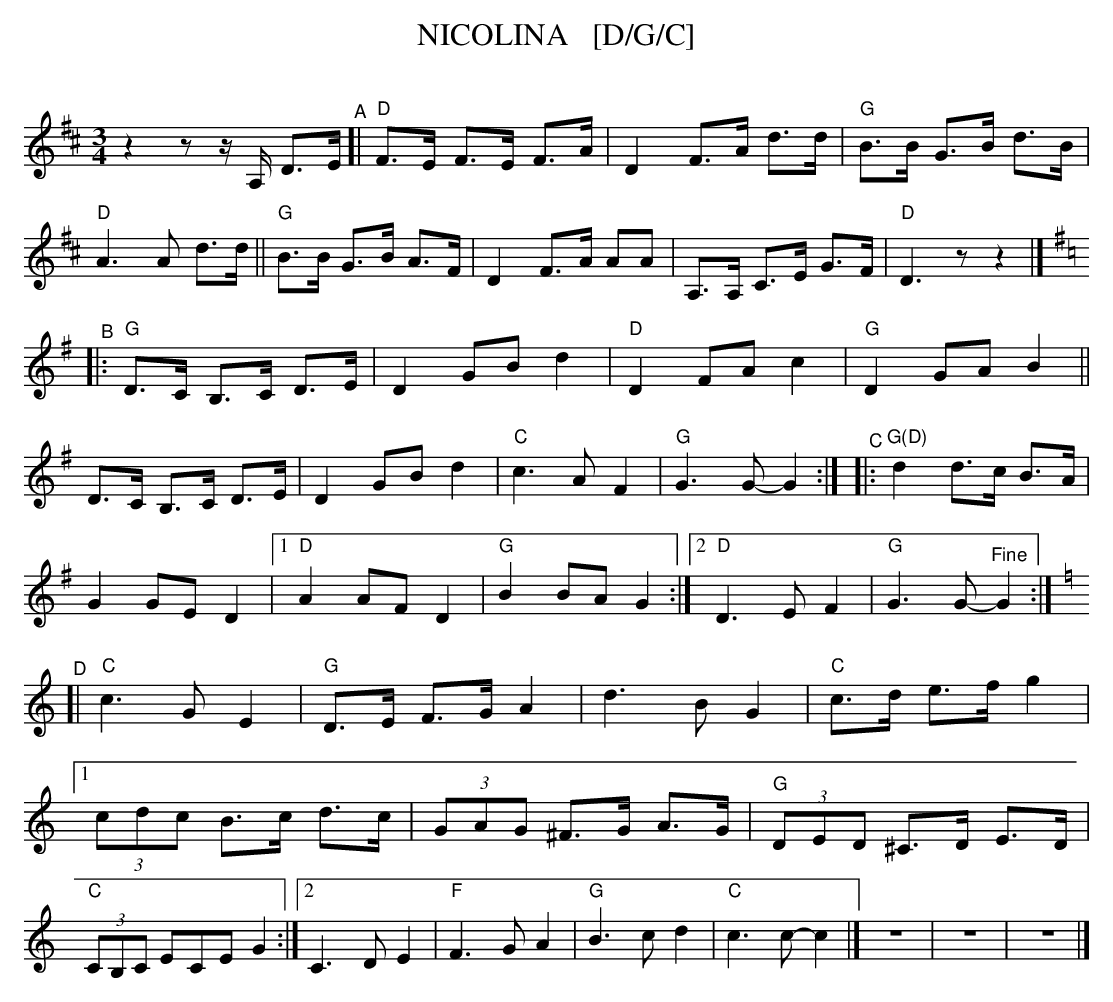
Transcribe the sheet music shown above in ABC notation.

X:1
T: NICOLINA   [D/G/C]
C: % Viola Turpeinen
M: 3/4
L: 1/8
K: D	% and G and C
z2 zz/ A,/ D>E "^A"\
[| "D"F>E F>E F>A | D2 F>A d>d | "G"B>B G>B d>B | "D"A3 A d>d \
|| "G"B>B G>B A>F | D2 F>A AA | A,>A, C>E G>F | "D"D3 z z2 |][K:=c]
[K:G]\
"^B"\
|: "G"D>C B,>C D>E | D2 GB d2 | "D"D2 FA c2 | "G"D2 GA B2 \
||  D>C B,>C D>E | D2 GB d2 | "C"c3 A F2 | "G"G3 G- G2 :|
"^C"\
|: "G(D)"d2 d>c B>A | G2 GE D2 |[1 "D"A2 AF D2 | "G"B2 BA G2 \
                              :|[2 "D"D3  E F2 | "G"G3 G- "^Fine"G2 :|[K:=f]
[K:C]
"^D"\
[| "C"c3 G E2 | "G"D>E F>G A2 | d3 B G2 | "C"c>d e>f g2 |
[1 (3cdc B>c d>c | (3GAG ^F>G A>G | "G"(3DED ^C>D E>D | "C"(3CB,C ECE G2 :|
[2 C3 D E2 | "F"F3 G A2 | "G"B3 c d2 | "C"c3 c- c2 |]\
   z6 | z6 | z6 |]
